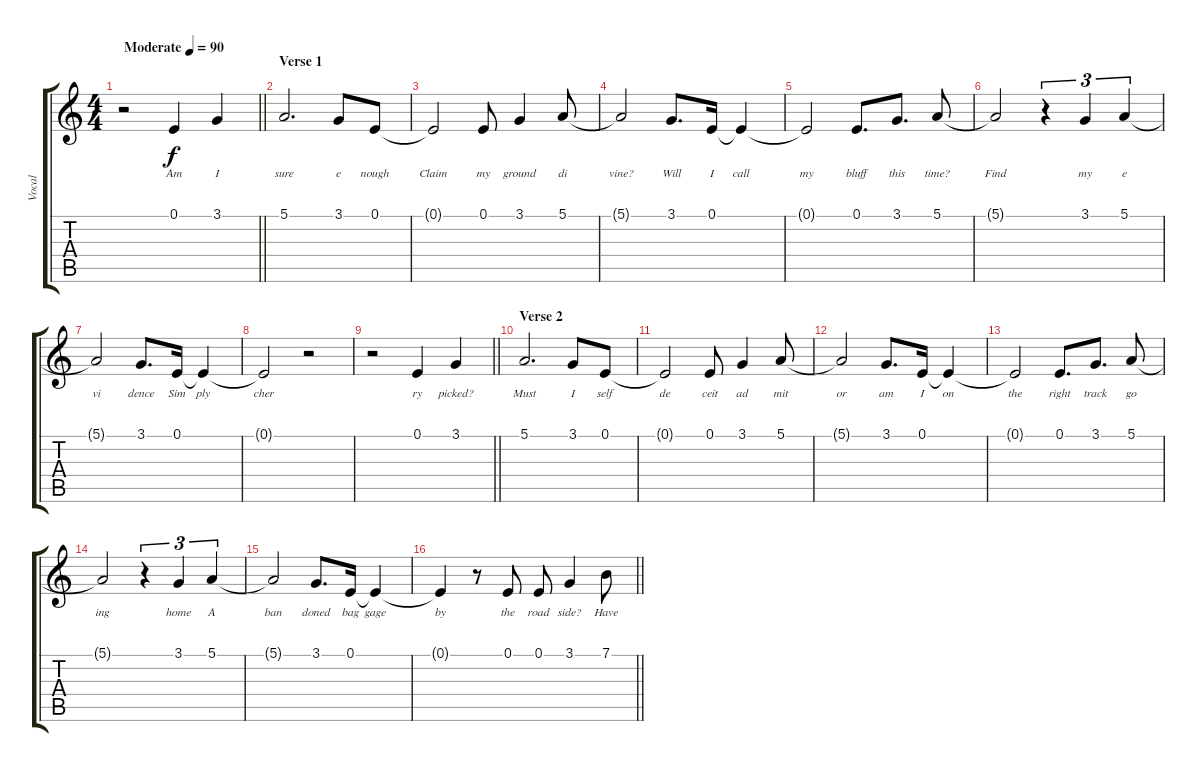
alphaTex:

\track ("Vocal" "Vocal") {instrument acousticgrandpiano}
\staff {score tabs}
\tuning (E4 B3 G3 D3 A2 E2) {hide}
\ts (4 4)
\tempo (90 "Moderate")
\clef g2
\barLineRight lightlight
\ks c
r.2{dy f instrument acousticgrandpiano} 0.1.4{lyrics (0 "Am") lyrics (1 "") lyrics (2 "") lyrics (3 "") lyrics (4 "")} 3.1.4{lyrics (0 "I") lyrics (1 "") lyrics (2 "") lyrics (3 "") lyrics (4 "")} |
\section ("" "Verse 1")
5.1.2{d lyrics (0 "sure") lyrics (1 "") lyrics (2 "") lyrics (3 "") lyrics (4 "")} 3.1.8{lyrics (0 "e") lyrics (1 "") lyrics (2 "") lyrics (3 "") lyrics (4 "")} 0.1.8{lyrics (0 "nough") lyrics (1 "") lyrics (2 "") lyrics (3 "") lyrics (4 "")} |
0.1{t}.2{lyrics (0 "Claim") lyrics (1 "") lyrics (2 "") lyrics (3 "") lyrics (4 "")} 0.1.8{lyrics (0 "my") lyrics (1 "") lyrics (2 "") lyrics (3 "") lyrics (4 "")} 3.1.4{lyrics (0 "ground") lyrics (1 "") lyrics (2 "") lyrics (3 "") lyrics (4 "")} 5.1.8{lyrics (0 "di") lyrics (1 "") lyrics (2 "") lyrics (3 "") lyrics (4 "")} |
5.1{t}.2{lyrics (0 "vine?") lyrics (1 "") lyrics (2 "") lyrics (3 "") lyrics (4 "")} 3.1.8{d lyrics (0 "Will") lyrics (1 "") lyrics (2 "") lyrics (3 "") lyrics (4 "")} 0.1.16{lyrics (0 "I") lyrics (1 "") lyrics (2 "") lyrics (3 "") lyrics (4 "")} 0.1{t}.4{lyrics (0 "call") lyrics (1 "") lyrics (2 "") lyrics (3 "") lyrics (4 "")} |
0.1{t}.2{lyrics (0 "my") lyrics (1 "") lyrics (2 "") lyrics (3 "") lyrics (4 "")} 0.1.8{d lyrics (0 "bluff") lyrics (1 "") lyrics (2 "") lyrics (3 "") lyrics (4 "")} 3.1.8{d lyrics (0 "this") lyrics (1 "") lyrics (2 "") lyrics (3 "") lyrics (4 "")} 5.1.8{lyrics (0 "time?") lyrics (1 "") lyrics (2 "") lyrics (3 "") lyrics (4 "")} |
5.1{t}.2{lyrics (0 "Find") lyrics (1 "") lyrics (2 "") lyrics (3 "") lyrics (4 "")} r.4{tu (3 2)} 3.1.4{tu (3 2) lyrics (0 "my") lyrics (1 "") lyrics (2 "") lyrics (3 "") lyrics (4 "")} 5.1.4{tu (3 2) lyrics (0 "e") lyrics (1 "") lyrics (2 "") lyrics (3 "") lyrics (4 "")} |
5.1{t}.2{lyrics (0 "vi") lyrics (1 "") lyrics (2 "") lyrics (3 "") lyrics (4 "")} 3.1.8{d lyrics (0 "dence") lyrics (1 "") lyrics (2 "") lyrics (3 "") lyrics (4 "")} 0.1.16{lyrics (0 "Sim") lyrics (1 "") lyrics (2 "") lyrics (3 "") lyrics (4 "")} 0.1{t}.4{lyrics (0 "ply") lyrics (1 "") lyrics (2 "") lyrics (3 "") lyrics (4 "")} |
0.1{t}.2{lyrics (0 "cher") lyrics (1 "") lyrics (2 "") lyrics (3 "") lyrics (4 "")} r.2 |
\barLineRight lightlight
r.2 0.1.4{lyrics (0 "ry") lyrics (1 "") lyrics (2 "") lyrics (3 "") lyrics (4 "")} 3.1.4{lyrics (0 "picked?") lyrics (1 "") lyrics (2 "") lyrics (3 "") lyrics (4 "")} |
\section ("" "Verse 2")
5.1.2{d lyrics (0 "Must") lyrics (1 "") lyrics (2 "") lyrics (3 "") lyrics (4 "")} 3.1.8{lyrics (0 "I") lyrics (1 "") lyrics (2 "") lyrics (3 "") lyrics (4 "")} 0.1.8{lyrics (0 "self") lyrics (1 "") lyrics (2 "") lyrics (3 "") lyrics (4 "")} |
0.1{t}.2{lyrics (0 "de") lyrics (1 "") lyrics (2 "") lyrics (3 "") lyrics (4 "")} 0.1.8{lyrics (0 "ceit") lyrics (1 "") lyrics (2 "") lyrics (3 "") lyrics (4 "")} 3.1.4{lyrics (0 "ad") lyrics (1 "") lyrics (2 "") lyrics (3 "") lyrics (4 "")} 5.1.8{lyrics (0 "mit") lyrics (1 "") lyrics (2 "") lyrics (3 "") lyrics (4 "")} |
5.1{t}.2{lyrics (0 "or") lyrics (1 "") lyrics (2 "") lyrics (3 "") lyrics (4 "")} 3.1.8{d lyrics (0 "am") lyrics (1 "") lyrics (2 "") lyrics (3 "") lyrics (4 "")} 0.1.16{lyrics (0 "I") lyrics (1 "") lyrics (2 "") lyrics (3 "") lyrics (4 "")} 0.1{t}.4{lyrics (0 "on") lyrics (1 "") lyrics (2 "") lyrics (3 "") lyrics (4 "")} |
0.1{t}.2{lyrics (0 "the") lyrics (1 "") lyrics (2 "") lyrics (3 "") lyrics (4 "")} 0.1.8{d lyrics (0 "right") lyrics (1 "") lyrics (2 "") lyrics (3 "") lyrics (4 "")} 3.1.8{d lyrics (0 "track") lyrics (1 "") lyrics (2 "") lyrics (3 "") lyrics (4 "")} 5.1.8{lyrics (0 "go") lyrics (1 "") lyrics (2 "") lyrics (3 "") lyrics (4 "")} |
5.1{t}.2{lyrics (0 "ing") lyrics (1 "") lyrics (2 "") lyrics (3 "") lyrics (4 "")} r.4{tu (3 2)} 3.1.4{tu (3 2) lyrics (0 "home") lyrics (1 "") lyrics (2 "") lyrics (3 "") lyrics (4 "")} 5.1.4{tu (3 2) lyrics (0 "A") lyrics (1 "") lyrics (2 "") lyrics (3 "") lyrics (4 "")} |
5.1{t}.2{lyrics (0 "ban") lyrics (1 "") lyrics (2 "") lyrics (3 "") lyrics (4 "")} 3.1.8{d lyrics (0 "doned") lyrics (1 "") lyrics (2 "") lyrics (3 "") lyrics (4 "")} 0.1.16{lyrics (0 "bag") lyrics (1 "") lyrics (2 "") lyrics (3 "") lyrics (4 "")} 0.1{t}.4{lyrics (0 "gage") lyrics (1 "") lyrics (2 "") lyrics (3 "") lyrics (4 "")} |
\barLineRight lightlight
0.1{t}.4{lyrics (0 "by") lyrics (1 "") lyrics (2 "") lyrics (3 "") lyrics (4 "")} r.8 0.1.8{lyrics (0 "the") lyrics (1 "") lyrics (2 "") lyrics (3 "") lyrics (4 "")} 0.1.8{lyrics (0 "road") lyrics (1 "") lyrics (2 "") lyrics (3 "") lyrics (4 "")} 3.1.4{lyrics (0 "side?") lyrics (1 "") lyrics (2 "") lyrics (3 "") lyrics (4 "")} 7.1.8{lyrics (0 "Have") lyrics (1 "") lyrics (2 "") lyrics (3 "") lyrics (4 "")}
